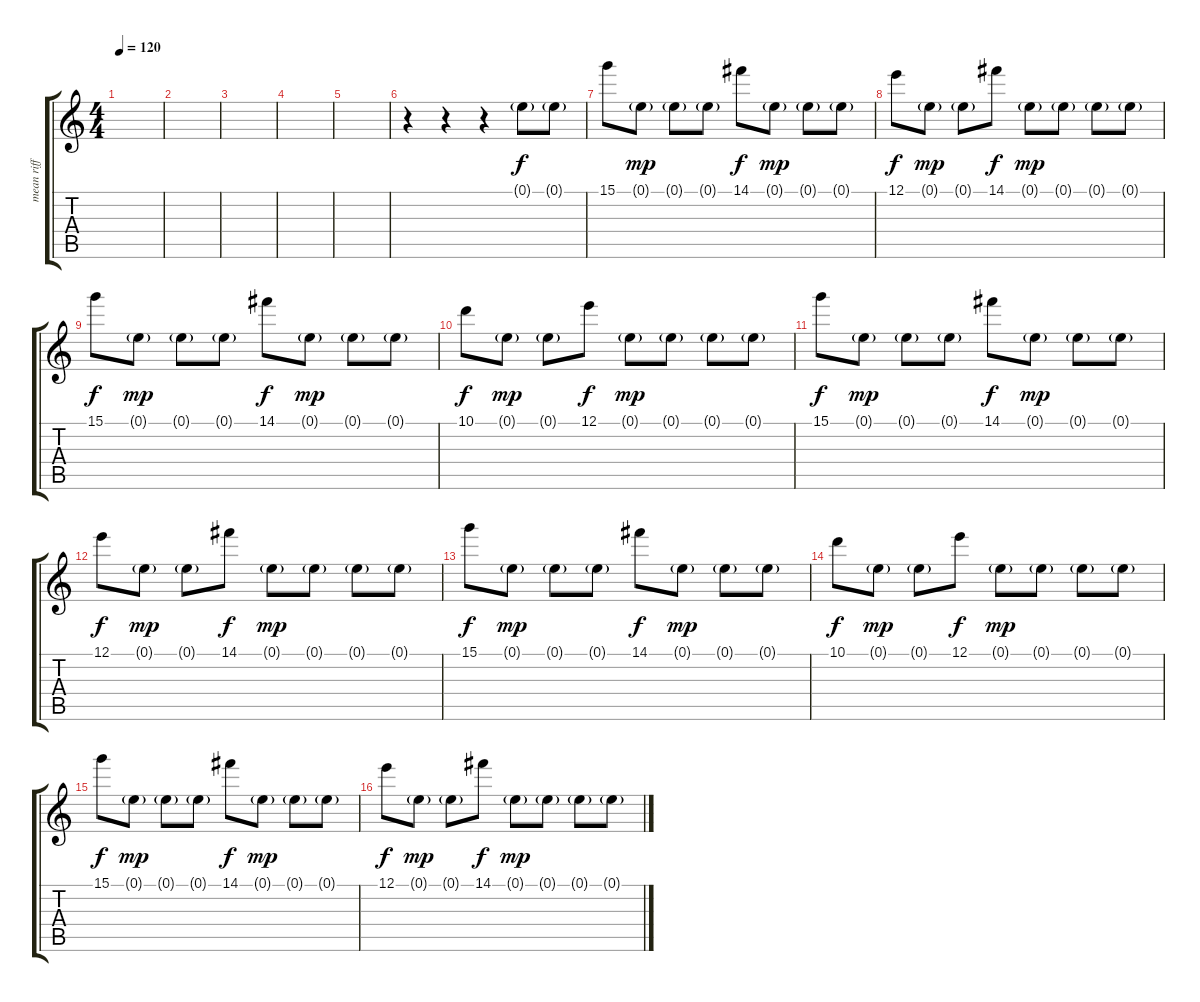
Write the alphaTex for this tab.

\track ("mean riff" "mean riff") {instrument electricguitarjazz}
\staff {score tabs}
\tuning (E4 B3 G3 D3 A2 E2) {hide}
\ts (4 4)
\tempo 120
\clef g2
\ks c
|
|
|
|
|
r.4{instrument electricguitarjazz} r.4 r.4 0.1{g}.8 0.1{g}.8 |
15.1.8{dy f} 0.1{g}.8{dy mp} 0.1{g}.8 0.1{g}.8 14.1.8{dy f} 0.1{g}.8{dy mp} 0.1{g}.8 0.1{g}.8 |
12.1.8{dy f} 0.1{g}.8{dy mp} 0.1{g}.8 14.1.8{dy f} 0.1{g}.8{dy mp} 0.1{g}.8 0.1{g}.8 0.1{g}.8 |
15.1.8{dy f} 0.1{g}.8{dy mp} 0.1{g}.8 0.1{g}.8 14.1.8{dy f} 0.1{g}.8{dy mp} 0.1{g}.8 0.1{g}.8 |
10.1.8{dy f} 0.1{g}.8{dy mp} 0.1{g}.8 12.1.8{dy f} 0.1{g}.8{dy mp} 0.1{g}.8 0.1{g}.8 0.1{g}.8 |
15.1.8{dy f} 0.1{g}.8{dy mp} 0.1{g}.8 0.1{g}.8 14.1.8{dy f} 0.1{g}.8{dy mp} 0.1{g}.8 0.1{g}.8 |
12.1.8{dy f} 0.1{g}.8{dy mp} 0.1{g}.8 14.1.8{dy f} 0.1{g}.8{dy mp} 0.1{g}.8 0.1{g}.8 0.1{g}.8 |
15.1.8{dy f} 0.1{g}.8{dy mp} 0.1{g}.8 0.1{g}.8 14.1.8{dy f} 0.1{g}.8{dy mp} 0.1{g}.8 0.1{g}.8 |
10.1.8{dy f} 0.1{g}.8{dy mp} 0.1{g}.8 12.1.8{dy f} 0.1{g}.8{dy mp} 0.1{g}.8 0.1{g}.8 0.1{g}.8 |
15.1.8{dy f} 0.1{g}.8{dy mp} 0.1{g}.8 0.1{g}.8 14.1.8{dy f} 0.1{g}.8{dy mp} 0.1{g}.8 0.1{g}.8 |
12.1.8{dy f} 0.1{g}.8{dy mp} 0.1{g}.8 14.1.8{dy f} 0.1{g}.8{dy mp} 0.1{g}.8 0.1{g}.8 0.1{g}.8
